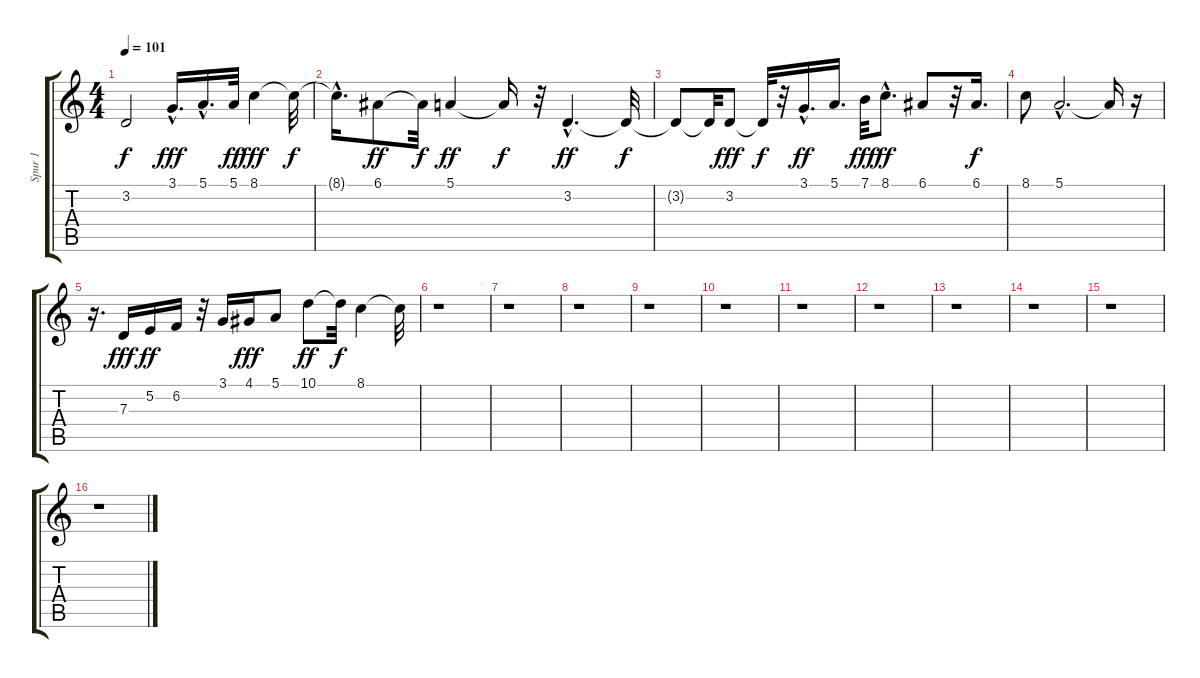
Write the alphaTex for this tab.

\track ("Spur 1" "Spur 1") {instrument altosax}
\staff {score tabs}
\tuning (E4 B3 G3 D3 A2 E2) {hide}
\ts (4 4)
\tempo 101
\clef g2
\ks c
3.2{t}.2{dy f} 3.1{hac}.16{d dy fff} 5.1{hac}.16{d} 5.1.32{dy ff} 8.1.4{dy fff} 8.1{t}.32{dy f} |
8.1{hac t}.16{d} 6.1.8{dy ff} 6.1{t}.32{dy f} 5.1.4{dy ff} 5.1{t}.16{dy f} r.32 3.2{hac}.4{d dy ff} 3.2{t}.32{dy f} |
3.2{t}.8 3.2{t}.32 3.2.8{dy fff} 3.2{t}.32{dy f} r.32 3.1{hac}.16{d dy ff} 5.1.16{d} 7.1.32{dy fff} 8.1{hac}.8{d dy ff} 6.1.8 r.32 6.1.16{d dy f} |
8.1.8 5.1{hac}.2{d} 5.1{t}.16 r.16 |
r.16{d} 7.3.16{dy fff} 5.2.16{dy ff} 6.2.16 r.32 3.1.16 4.1.16{dy fff} 5.1.8 10.1.8{dy ff} 10.1{t}.32{dy f} 8.1.4 8.1{t}.32 |
r.1 |
r.1 |
r.1 |
r.1 |
r.1 |
r.1 |
r.1 |
r.1 |
r.1 |
r.1 |
r.1
